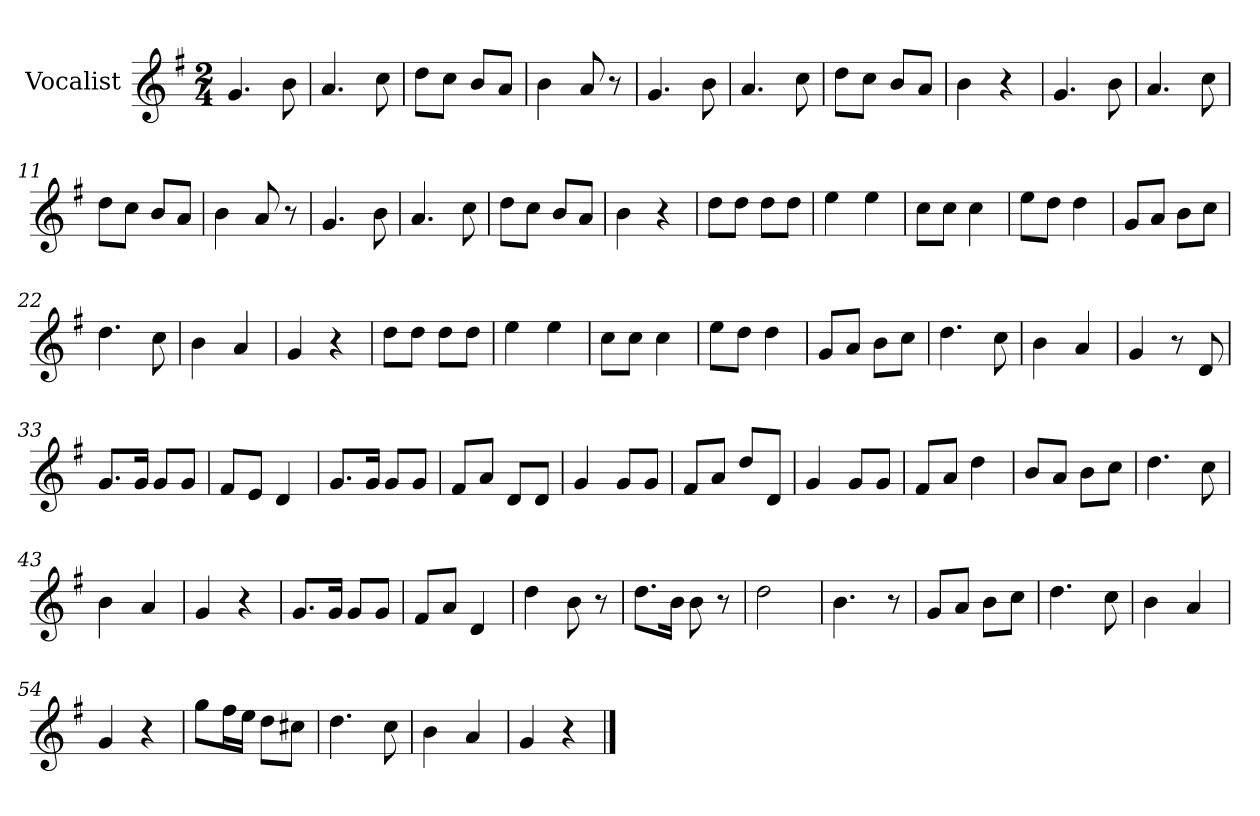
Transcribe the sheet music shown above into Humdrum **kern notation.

**kern
*part1
*staff1
*I"Vocalist
*k[f#]
*G:
*M2/4
=1
4.g
8b
=2
4.a
8cc
=3
8ddL
8ccJ
8bL
8aJ
=4
4b
8a
8r
=5
4.g
8b
=6
4.a
8cc
=7
8ddL
8ccJ
8bL
8aJ
=8
4b
4r
=9
4.g
8b
=10
4.a
8cc
=11
8ddL
8ccJ
8bL
8aJ
=12
4b
8a
8r
=13
4.g
8b
=14
4.a
8cc
=15
8ddL
8ccJ
8bL
8aJ
=16
4b
4r
=17
8ddL
8ddJ
8ddL
8ddJ
=18
4ee
4ee
=19
8ccL
8ccJ
4cc
=20
8eeL
8ddJ
4dd
=21
8gL
8aJ
8bL
8ccJ
=22
4.dd
8cc
=23
4b
4a
=24
4g
4r
=25
8ddL
8ddJ
8ddL
8ddJ
=26
4ee
4ee
=27
8ccL
8ccJ
4cc
=28
8eeL
8ddJ
4dd
=29
8gL
8aJ
8bL
8ccJ
=30
4.dd
8cc
=31
4b
4a
=32
4g
8r
8d
=33
8.gL
16gJk
8gL
8gJ
=34
8f#L
8eJ
4d
=35
8.gL
16gJk
8gL
8gJ
=36
8f#L
8aJ
8dL
8dJ
=37
4g
8gL
8gJ
=38
8f#L
8aJ
8ddL
8dJ
=39
4g
8gL
8gJ
=40
8f#L
8aJ
4dd
=41
8bL
8aJ
8bL
8ccJ
=42
4.dd
8cc
=43
4b
4a
=44
4g
4r
=45
8.gL
16gJk
8gL
8gJ
=46
8f#L
8aJ
4d
=47
4dd
8b
8r
=48
8.ddL
16bJk
8b
8r
=49
2dd
=50
4.b
8r
=51
8gL
8aJ
8bL
8ccJ
=52
4.dd
8cc
=53
4b
4a
=54
4g
4r
=55
8ggL
16ff#L
16eeJJ
8ddL
8cc#XJ
=56
4.dd
8cc
=57
4b
4a
=58
4g
4r
==
*-
